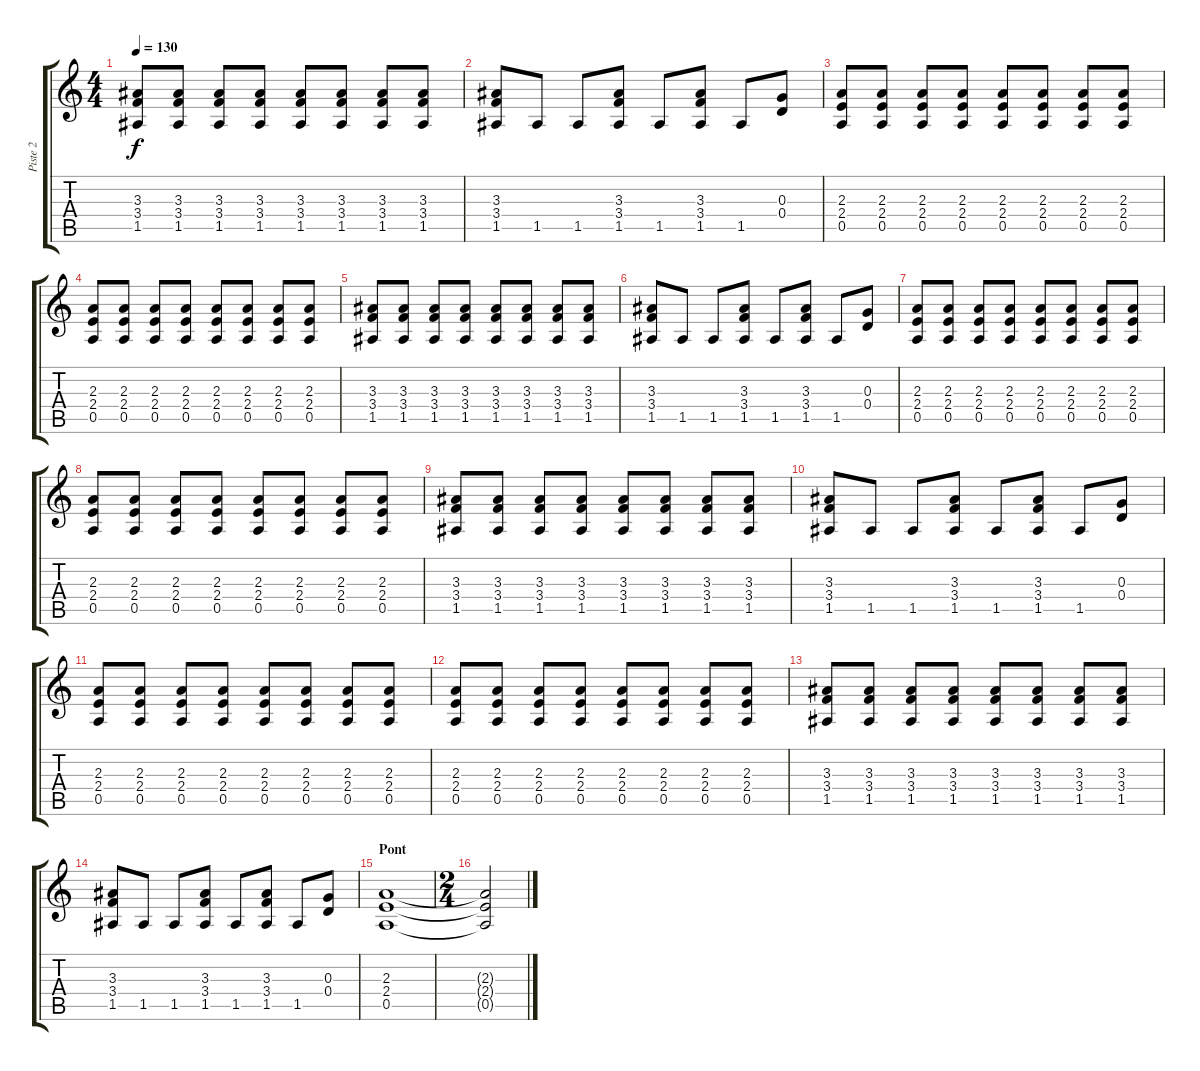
\track ("Piste 2" "Piste 2") {instrument electricguitarclean}
\staff {score tabs}
\tuning (E4 B3 G3 D3 A2 E2) {hide}
\ts (4 4)
\tempo 130
\clef g2
\ks c
(3.3 3.4 1.5).8{dy f} (3.3 3.4 1.5).8 (3.3 3.4 1.5).8 (3.3 3.4 1.5).8 (3.3 3.4 1.5).8 (3.3 3.4 1.5).8 (3.3 3.4 1.5).8 (3.3 3.4 1.5).8 |
(3.3 3.4 1.5).8 1.5.8 1.5.8 (3.3 3.4 1.5).8 1.5.8 (3.3 3.4 1.5).8 1.5.8 (0.3 0.4).8 |
(2.3 2.4 0.5).8{instrument distortionguitar} (2.3 2.4 0.5).8 (2.3 2.4 0.5).8 (2.3 2.4 0.5).8 (2.3 2.4 0.5).8 (2.3 2.4 0.5).8 (2.3 2.4 0.5).8 (2.3 2.4 0.5).8 |
(2.3 2.4 0.5).8 (2.3 2.4 0.5).8 (2.3 2.4 0.5).8 (2.3 2.4 0.5).8 (2.3 2.4 0.5).8 (2.3 2.4 0.5).8 (2.3 2.4 0.5).8 (2.3 2.4 0.5).8 |
(3.3 3.4 1.5).8 (3.3 3.4 1.5).8 (3.3 3.4 1.5).8 (3.3 3.4 1.5).8 (3.3 3.4 1.5).8 (3.3 3.4 1.5).8 (3.3 3.4 1.5).8 (3.3 3.4 1.5).8 |
(3.3 3.4 1.5).8 1.5.8 1.5.8 (3.3 3.4 1.5).8 1.5.8 (3.3 3.4 1.5).8 1.5.8 (0.3 0.4).8 |
(2.3 2.4 0.5).8{instrument distortionguitar} (2.3 2.4 0.5).8 (2.3 2.4 0.5).8 (2.3 2.4 0.5).8 (2.3 2.4 0.5).8 (2.3 2.4 0.5).8 (2.3 2.4 0.5).8 (2.3 2.4 0.5).8 |
(2.3 2.4 0.5).8 (2.3 2.4 0.5).8 (2.3 2.4 0.5).8 (2.3 2.4 0.5).8 (2.3 2.4 0.5).8 (2.3 2.4 0.5).8 (2.3 2.4 0.5).8 (2.3 2.4 0.5).8 |
(3.3 3.4 1.5).8 (3.3 3.4 1.5).8 (3.3 3.4 1.5).8 (3.3 3.4 1.5).8 (3.3 3.4 1.5).8 (3.3 3.4 1.5).8 (3.3 3.4 1.5).8 (3.3 3.4 1.5).8 |
(3.3 3.4 1.5).8 1.5.8 1.5.8 (3.3 3.4 1.5).8 1.5.8 (3.3 3.4 1.5).8 1.5.8 (0.3 0.4).8 |
(2.3 2.4 0.5).8{instrument distortionguitar} (2.3 2.4 0.5).8 (2.3 2.4 0.5).8 (2.3 2.4 0.5).8 (2.3 2.4 0.5).8 (2.3 2.4 0.5).8 (2.3 2.4 0.5).8 (2.3 2.4 0.5).8 |
(2.3 2.4 0.5).8 (2.3 2.4 0.5).8 (2.3 2.4 0.5).8 (2.3 2.4 0.5).8 (2.3 2.4 0.5).8 (2.3 2.4 0.5).8 (2.3 2.4 0.5).8 (2.3 2.4 0.5).8 |
(3.3 3.4 1.5).8 (3.3 3.4 1.5).8 (3.3 3.4 1.5).8 (3.3 3.4 1.5).8 (3.3 3.4 1.5).8 (3.3 3.4 1.5).8 (3.3 3.4 1.5).8 (3.3 3.4 1.5).8 |
(3.3 3.4 1.5).8 1.5.8 1.5.8 (3.3 3.4 1.5).8 1.5.8 (3.3 3.4 1.5).8 1.5.8 (0.3 0.4).8 |
\section ("" "Pont")
(2.3 2.4 0.5).1 |
\ts (2 4)
(2.3{t} 2.4{t} 0.5{t}).2
